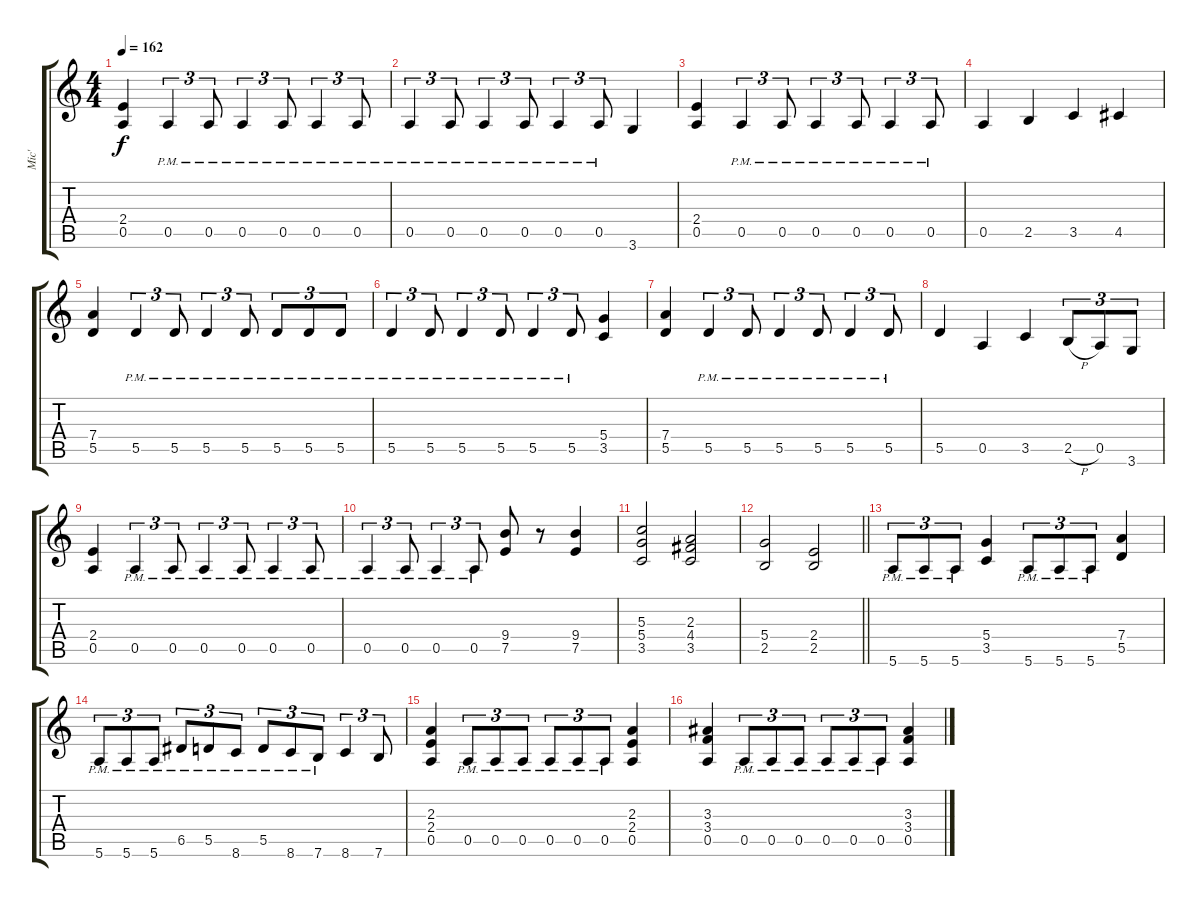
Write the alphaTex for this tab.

\track ("Mic'" "Mic'") {instrument distortionguitar}
\staff {score tabs}
\tuning (E4 B3 G3 D3 A2 E2) {hide}
\ts (4 4)
\tempo 162
\clef g2
\ks c
(2.4 0.5).4{dy f} 0.5{pm}.4{tu (3 2)} 0.5{pm}.8{tu (3 2)} 0.5{pm}.4{tu (3 2)} 0.5{pm}.8{tu (3 2)} 0.5{pm}.4{tu (3 2)} 0.5{pm}.8{tu (3 2)} |
0.5{pm}.4{tu (3 2)} 0.5{pm}.8{tu (3 2)} 0.5{pm}.4{tu (3 2)} 0.5{pm}.8{tu (3 2)} 0.5{pm}.4{tu (3 2)} 0.5{pm}.8{tu (3 2)} 3.6.4 |
(2.4 0.5).4 0.5{pm}.4{tu (3 2)} 0.5{pm}.8{tu (3 2)} 0.5{pm}.4{tu (3 2)} 0.5{pm}.8{tu (3 2)} 0.5{pm}.4{tu (3 2)} 0.5{pm}.8{tu (3 2)} |
0.5.4 2.5.4 3.5.4 4.5.4 |
(7.4 5.5).4 5.5{pm}.4{tu (3 2)} 5.5{pm}.8{tu (3 2)} 5.5{pm}.4{tu (3 2)} 5.5{pm}.8{tu (3 2)} 5.5{pm}.8{tu (3 2)} 5.5{pm}.8{tu (3 2)} 5.5{pm}.8{tu (3 2)} |
5.5{pm}.4{tu (3 2)} 5.5{pm}.8{tu (3 2)} 5.5{pm}.4{tu (3 2)} 5.5{pm}.8{tu (3 2)} 5.5{pm}.4{tu (3 2)} 5.5{pm}.8{tu (3 2)} (5.4 3.5).4 |
(7.4 5.5).4 5.5{pm}.4{tu (3 2)} 5.5{pm}.8{tu (3 2)} 5.5{pm}.4{tu (3 2)} 5.5{pm}.8{tu (3 2)} 5.5{pm}.4{tu (3 2)} 5.5{pm}.8{tu (3 2)} |
5.5.4 0.5.4 3.5.4 2.5{h}.8{tu (3 2)} 0.5.8{tu (3 2)} 3.6.8{tu (3 2)} |
(2.4 0.5).4 0.5{pm}.4{tu (3 2)} 0.5{pm}.8{tu (3 2)} 0.5{pm}.4{tu (3 2)} 0.5{pm}.8{tu (3 2)} 0.5{pm}.4{tu (3 2)} 0.5{pm}.8{tu (3 2)} |
0.5{pm}.4{tu (3 2)} 0.5{pm}.8{tu (3 2)} 0.5{pm}.4{tu (3 2)} 0.5{pm}.8{tu (3 2)} (9.4 7.5).8 r.8 (9.4 7.5).4 |
(5.3 5.4 3.5).2 (2.3 4.4 3.5).2 |
\barLineRight lightlight
(5.4 2.5).2 (2.4 2.5).2 |
5.6{pm}.8{tu (3 2)} 5.6{pm}.8{tu (3 2)} 5.6{pm}.8{tu (3 2)} (5.4 3.5).4 5.6{pm}.8{tu (3 2)} 5.6{pm}.8{tu (3 2)} 5.6{pm}.8{tu (3 2)} (7.4 5.5).4 |
5.6{pm}.8{tu (3 2)} 5.6{pm}.8{tu (3 2)} 5.6{pm}.8{tu (3 2)} 6.5{pm}.8{tu (3 2)} 5.5{pm}.8{tu (3 2)} 8.6{pm}.8{tu (3 2)} 5.5{pm}.8{tu (3 2)} 8.6{pm}.8{tu (3 2)} 7.6{pm}.8{tu (3 2)} 8.6.4{tu (3 2)} 7.6.8{tu (3 2)} |
(2.3 2.4 0.5).4 0.5{pm}.8{tu (3 2)} 0.5{pm}.8{tu (3 2)} 0.5{pm}.8{tu (3 2)} 0.5{pm}.8{tu (3 2)} 0.5{pm}.8{tu (3 2)} 0.5{pm}.8{tu (3 2)} (2.3 2.4 0.5).4 |
(3.3 3.4 0.5).4 0.5{pm}.8{tu (3 2)} 0.5{pm}.8{tu (3 2)} 0.5{pm}.8{tu (3 2)} 0.5{pm}.8{tu (3 2)} 0.5{pm}.8{tu (3 2)} 0.5{pm}.8{tu (3 2)} (3.3 3.4 0.5).4
